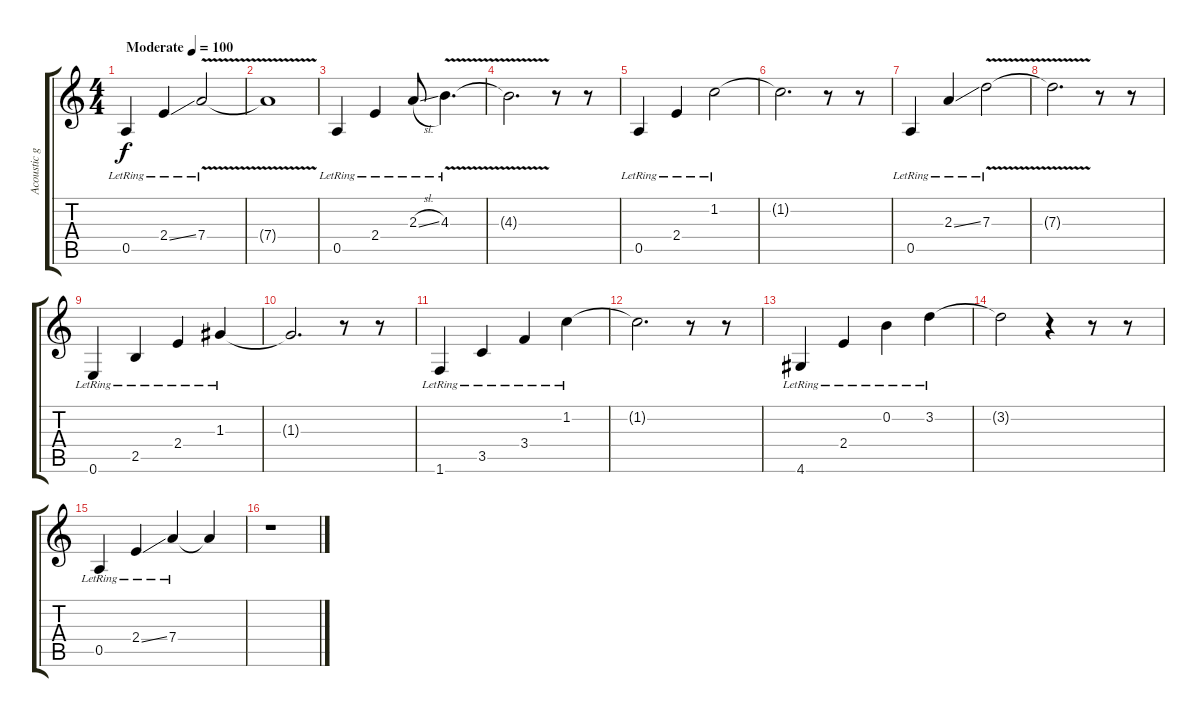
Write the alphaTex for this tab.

\track ("Acoustic guitar" "Acoustic g") {instrument acousticguitarsteel}
\staff {score tabs}
\tuning (E4 B3 G3 D3 A2 E2) {hide}
\ts (4 4)
\tempo (100 "Moderate")
\clef g2
\ks c
0.5{lr}.4{dy f instrument acousticguitarsteel} 2.4{ss lr}.4 7.4{v lr}.2 |
7.4{t}.1 |
0.5{lr}.4 2.4{lr}.4 2.3{sl lr}.8 4.3{v lr}.4{d} |
4.3{t}.2{d} r.8 r.8 |
0.5{lr}.4 2.4{lr}.4 1.2{lr}.2 |
1.2{t}.2{d} r.8 r.8 |
0.5{lr}.4 2.3{ss lr}.4 7.3{v lr}.2 |
7.3{t}.2{d} r.8 r.8 |
0.6{lr}.4 2.5{lr}.4 2.4{lr}.4 1.3{lr}.4 |
1.3{t}.2{d} r.8 r.8 |
1.6{lr}.4 3.5{lr}.4 3.4{lr}.4 1.2{lr}.4 |
1.2{t}.2{d} r.8 r.8 |
4.6{lr}.4 2.4{lr}.4 0.2{lr}.4 3.2{lr}.4 |
3.2{t}.2 r.4 r.8 r.8 |
0.5{lr}.4 2.4{ss lr}.4 7.4{lr}.4 7.4{t}.4 |
r.1
